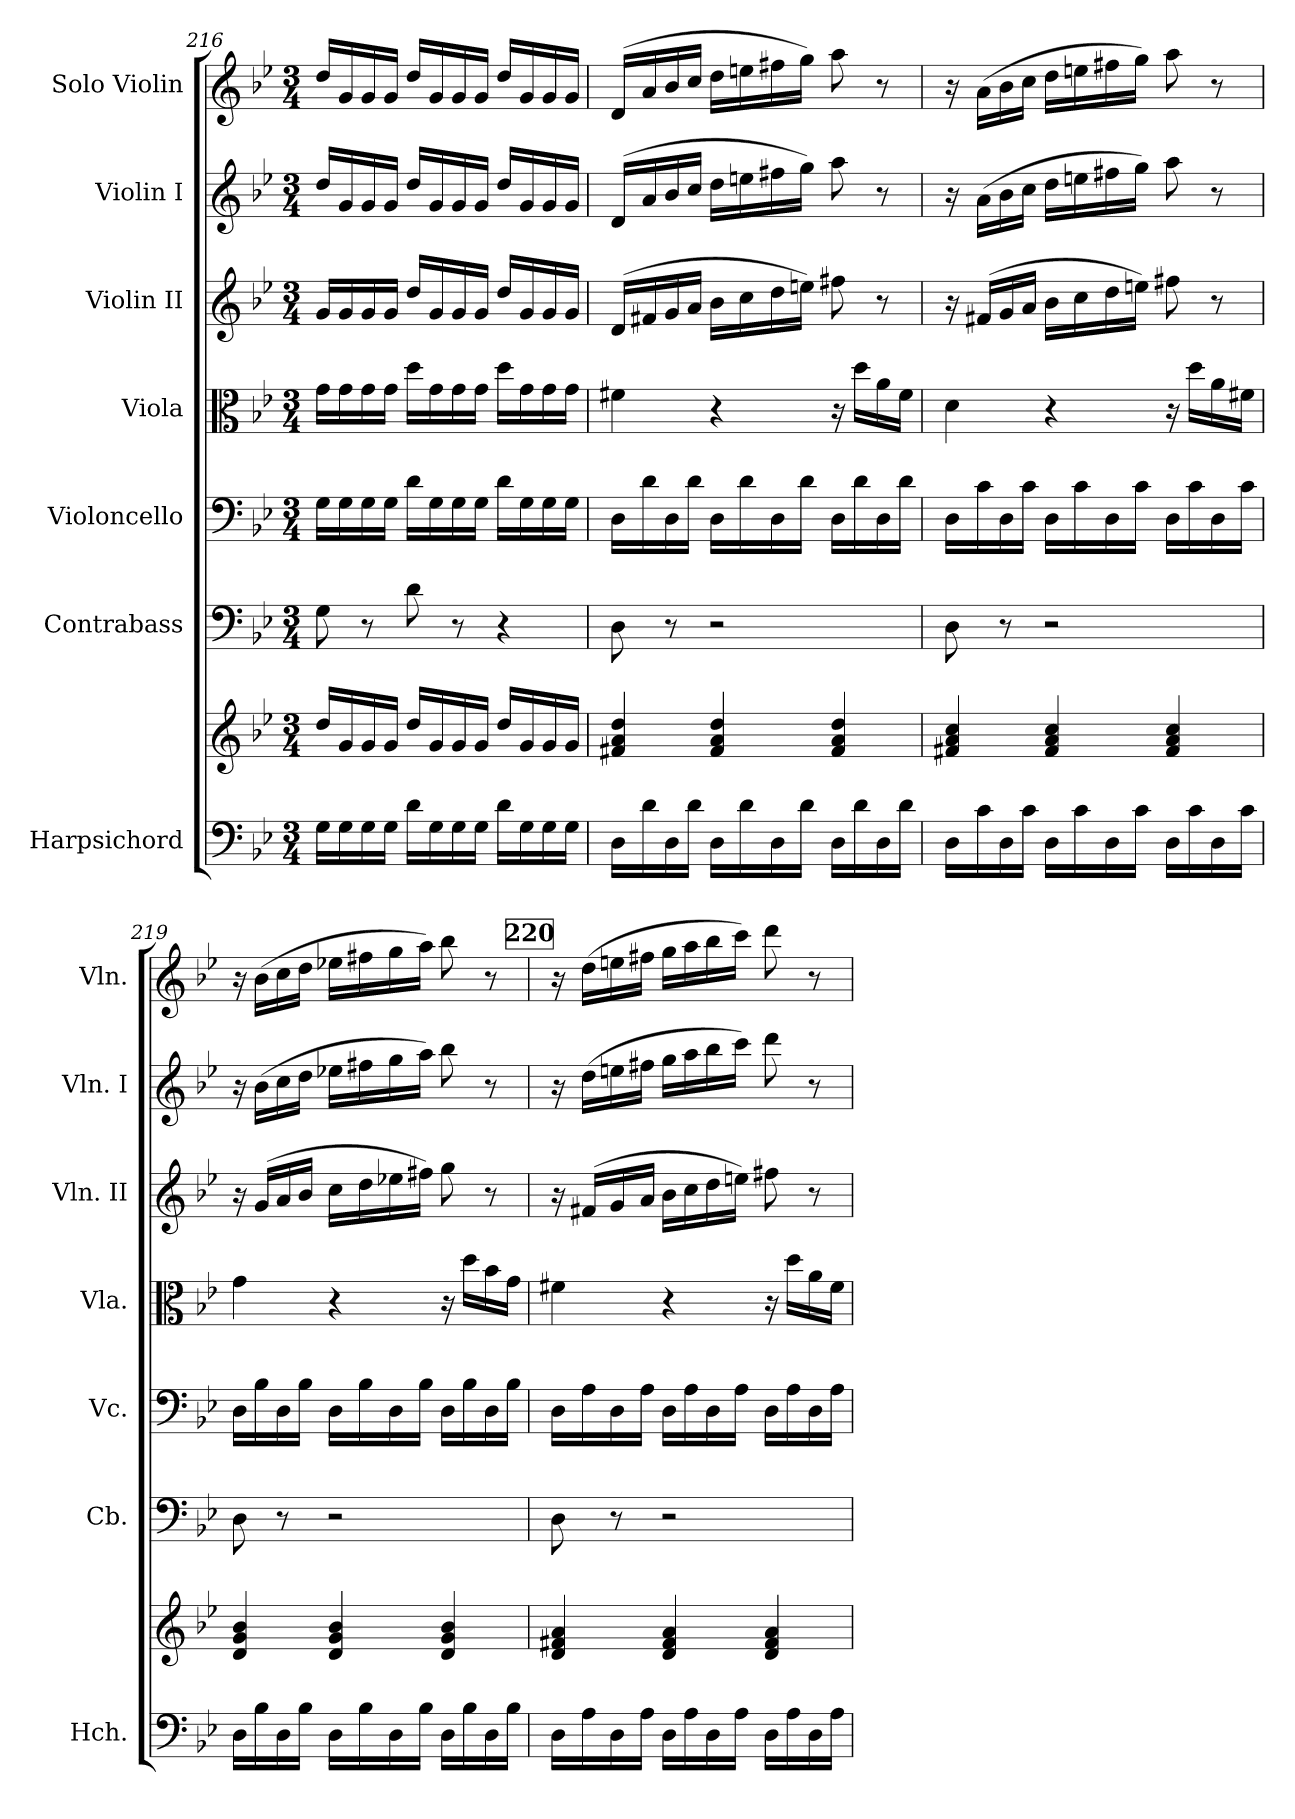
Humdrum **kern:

**kern	**kern	**kern	**kern	**kern	**kern	**kern	**kern
*part7	*part7	*part6	*part5	*part4	*part3	*part2	*part1
*staff8	*staff7	*staff6	*staff5	*staff4	*staff3	*staff2	*staff1
*I"Harpsichord	*	*I"Contrabass	*I"Violoncello	*I"Viola	*I"Violin II	*I"Violin I	*I"Solo Violin
*I'Hch.	*	*I'Cb.	*I'Vc.	*I'Vla.	*I'Vln. II	*I'Vln. I	*I'Vln.
*clefF4	*clefG2	*clefF4	*clefF4	*clefC3	*clefG2	*clefG2	*clefG2
*	*	*ITrd7c12	*	*	*	*	*
*k[b-e-]	*k[b-e-]	*k[b-e-]	*k[b-e-]	*k[b-e-]	*k[b-e-]	*k[b-e-]	*k[b-e-]
*M3/4	*M3/4	*M3/4	*M3/4	*M3/4	*M3/4	*M3/4	*M3/4
=216	=216	=216	=216	=216	=216	=216	=216
16G\LL	16dd/LL	8GG\	16G\LL	16g\LL	16g/LL	16dd/LL	16dd/LL
16G\	16g/	.	16G\	16g\	16g/	16g/	16g/
16G\	16g/	8r	16G\	16g\	16g/	16g/	16g/
16G\JJ	16g/JJ	.	16G\JJ	16g\JJ	16g/JJ	16g/JJ	16g/JJ
16d\LL	16dd/LL	8D\	16d\LL	16dd\LL	16dd/LL	16dd/LL	16dd/LL
16G\	16g/	.	16G\	16g\	16g/	16g/	16g/
16G\	16g/	8r	16G\	16g\	16g/	16g/	16g/
16G\JJ	16g/JJ	.	16G\JJ	16g\JJ	16g/JJ	16g/JJ	16g/JJ
16d\LL	16dd/LL	4r	16d\LL	16dd\LL	16dd/LL	16dd/LL	16dd/LL
16G\	16g/	.	16G\	16g\	16g/	16g/	16g/
16G\	16g/	.	16G\	16g\	16g/	16g/	16g/
16G\JJ	16g/JJ	.	16G\JJ	16g\JJ	16g/JJ	16g/JJ	16g/JJ
!!LO:PB:g=z
=217	=217	=217	=217	=217	=217	=217	=217
16D\LL	4f#X/ 4a/ 4dd/	8DD\	16D\LL	4f#X\	(>16d/LL	(>16d/LL	(>16d/LL
16d\	.	.	16d\	.	16f#X/	16a/	16a/
16D\	.	8r	16D\	.	16g/	16b-/	16b-/
16d\JJ	.	.	16d\JJ	.	16a/JJ	16cc/JJ	16cc/JJ
16D\LL	4f#/ 4a/ 4dd/	2r	16D\LL	4r	16b-\LL	16dd\LL	16dd\LL
16d\	.	.	16d\	.	16cc\	16een\	16een\
16D\	.	.	16D\	.	16dd\	16ff#X\	16ff#X\
16d\JJ	.	.	16d\JJ	.	16een\JJ)	16gg\JJ)	16gg\JJ)
16D\LL	4f#/ 4a/ 4dd/	.	16D\LL	16r	8ff#X\	8aa\	8aa\
16d\	.	.	16d\	16dd\LL	.	.	.
16D\	.	.	16D\	16a\	8r	8r	8r
16d\JJ	.	.	16d\JJ	16f#\JJ	.	.	.
=218	=218	=218	=218	=218	=218	=218	=218
16D\LL	4f#X/ 4a/ 4cc/	8DD\	16D\LL	4d\	16r	16r	16r
16c\	.	.	16c\	.	(>16f#X/LL	(>16a\LL	(>16a\LL
16D\	.	8r	16D\	.	16g/	16b-\	16b-\
16c\JJ	.	.	16c\JJ	.	16a/JJ	16cc\JJ	16cc\JJ
16D\LL	4f#/ 4a/ 4cc/	2r	16D\LL	4r	16b-\LL	16dd\LL	16dd\LL
16c\	.	.	16c\	.	16cc\	16een\	16een\
16D\	.	.	16D\	.	16dd\	16ff#X\	16ff#X\
16c\JJ	.	.	16c\JJ	.	16een\JJ)	16gg\JJ)	16gg\JJ)
16D\LL	4f#/ 4a/ 4cc/	.	16D\LL	16r	8ff#X\	8aa\	8aa\
16c\	.	.	16c\	16dd\LL	.	.	.
16D\	.	.	16D\	16a\	8r	8r	8r
16c\JJ	.	.	16c\JJ	16f#X\JJ	.	.	.
!!LO:PB:g=z
=219	=219	=219	=219	=219	=219	=219	=219
16D\LL	4d/ 4g/ 4b-/	8DD\	16D\LL	4g\	16r	16r	16r
16B-\	.	.	16B-\	.	(>16g/LL	(>16b-\LL	(>16b-\LL
16D\	.	8r	16D\	.	16a/	16cc\	16cc\
16B-\JJ	.	.	16B-\JJ	.	16b-/JJ	16dd\JJ	16dd\JJ
16D\LL	4d/ 4g/ 4b-/	2r	16D\LL	4r	16cc\LL	16ee-X\LL	16ee-X\LL
16B-\	.	.	16B-\	.	16dd\	16ff#X\	16ff#X\
16D\	.	.	16D\	.	16ee-X\	16gg\	16gg\
16B-\JJ	.	.	16B-\JJ	.	16ff#X\JJ)	16aa\JJ)	16aa\JJ)
16D\LL	4d/ 4g/ 4b-/	.	16D\LL	16r	8gg\	8bb-\	8bb-\
16B-\	.	.	16B-\	16dd\LL	.	.	.
16D\	.	.	16D\	16b-\	8r	8r	8r
16B-\JJ	.	.	16B-\JJ	16g\JJ	.	.	.
!!LO:REH:place=s1:a:B:fs=14:t=220
=220	=220	=220	=220	=220	=220	=220	=220
16D\LL	4d/ 4f#X/ 4a/	8DD\	16D\LL	4f#X\	16r	16r	16r
16A\	.	.	16A\	.	(>16f#X/LL	(>16dd\LL	(>16dd\LL
16D\	.	8r	16D\	.	16g/	16een\	16een\
16A\JJ	.	.	16A\JJ	.	16a/JJ	16ff#X\JJ	16ff#X\JJ
16D\LL	4d/ 4f#/ 4a/	2r	16D\LL	4r	16b-\LL	16gg\LL	16gg\LL
16A\	.	.	16A\	.	16cc\	16aa\	16aa\
16D\	.	.	16D\	.	16dd\	16bb-\	16bb-\
16A\JJ	.	.	16A\JJ	.	16een\JJ)	16ccc\JJ)	16ccc\JJ)
16D\LL	4d/ 4f#/ 4a/	.	16D\LL	16r	8ff#X\	8ddd\	8ddd\
16A\	.	.	16A\	16dd\LL	.	.	.
16D\	.	.	16D\	16a\	8r	8r	8r
16A\JJ	.	.	16A\JJ	16f#\JJ	.	.	.
=	=	=	=	=	=	=	=
*-	*-	*-	*-	*-	*-	*-	*-
